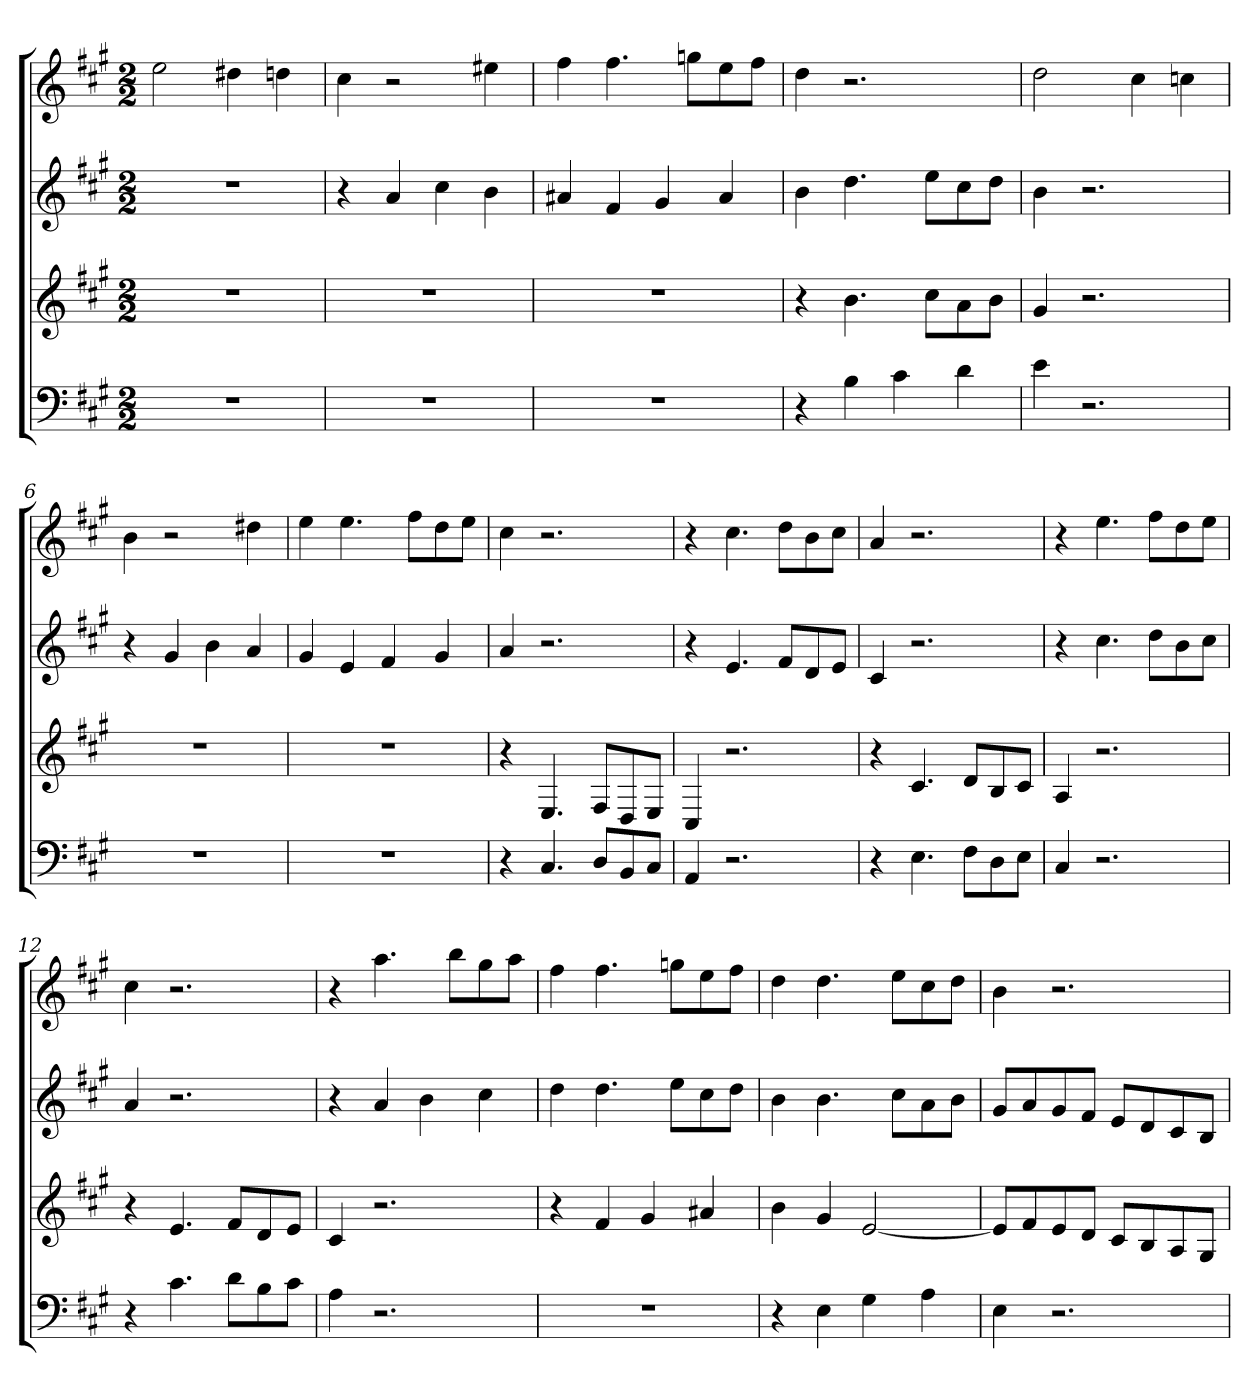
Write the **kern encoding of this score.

**kern	**kern	**kern	**kern
*part4	*part3	*part2	*part1
*staff4	*staff3	*staff2	*staff1
*k[f#c#g#]	*k[f#c#g#]	*k[f#c#g#]	*k[f#c#g#]
*A:	*A:	*A:	*A:
*M2/2	*M2/2	*M2/2	*M2/2
=	=	=	=
1r	1r	1r	2ee
.	.	.	4dd#X
.	.	.	4ddn
=2	=2	=2	=2
1r	1r	4r	4cc#
.	.	4a	2r
.	.	4cc#	.
.	.	4b	4ee#X
=3	=3	=3	=3
1r	1r	4a#X	4ff#
.	.	4f#	4.ff#
.	.	4g#	.
.	.	.	8ggnL
.	.	4a#	8ee
.	.	.	8ff#J
=4	=4	=4	=4
4r	4r	4b	4dd
4B	4.b	4.dd	2.r
4c#	.	.	.
.	8cc#L	8eeL	.
4d	8a	8cc#	.
.	8bJ	8ddJ	.
=5	=5	=5	=5
4e	4g#	4b	2dd
2.r	2.r	2.r	.
.	.	.	4cc#
.	.	.	4ccn
=6	=6	=6	=6
1r	1r	4r	4b
.	.	4g#	2r
.	.	4b	.
.	.	4a	4dd#X
=7	=7	=7	=7
1r	1r	4g#	4ee
.	.	4e	4.ee
.	.	4f#	.
.	.	.	8ff#L
.	.	4g#	8dd
.	.	.	8eeJ
=8	=8	=8	=8
4r	4r	4a	4cc#
4.C#	4.E	2.r	2.r
8DL	8F#L	.	.
8BB	8D	.	.
8C#J	8EJ	.	.
=9	=9	=9	=9
4AA	4C#	4r	4r
2.r	2.r	4.e	4.cc#
.	.	8f#L	8ddL
.	.	8d	8b
.	.	8eJ	8cc#J
=10	=10	=10	=10
4r	4r	4c#	4a
4.E	4.c#	2.r	2.r
8F#L	8dL	.	.
8D	8B	.	.
8EJ	8c#J	.	.
=11	=11	=11	=11
4C#	4A	4r	4r
2.r	2.r	4.cc#	4.ee
.	.	8ddL	8ff#L
.	.	8b	8dd
.	.	8cc#J	8eeJ
=12	=12	=12	=12
4r	4r	4a	4cc#
4.c#	4.e	2.r	2.r
8dL	8f#L	.	.
8B	8d	.	.
8c#J	8eJ	.	.
=13	=13	=13	=13
4A	4c#	4r	4r
2.r	2.r	4a	4.aa
.	.	4b	.
.	.	.	8bbL
.	.	4cc#	8gg#
.	.	.	8aaJ
=14	=14	=14	=14
1r	4r	4dd	4ff#
.	4f#	4.dd	4.ff#
.	4g#	.	.
.	.	8eeL	8ggnL
.	4a#X	8cc#	8ee
.	.	8ddJ	8ff#J
=15	=15	=15	=15
4r	4b	4b	4dd
4E	4g#	4.b	4.dd
4G#	[2e	.	.
.	.	8cc#L	8eeL
4A	.	8a	8cc#
.	.	8bJ	8ddJ
=16	=16	=16	=16
4E	8eL]	8g#L	4b
.	8f#	8a	.
2.r	8e	8g#	2.r
.	8dJ	8f#J	.
.	8c#L	8eL	.
.	8B	8d	.
.	8A	8c#	.
.	8G#J	8BJ	.
=	=	=	=
*-	*-	*-	*-
